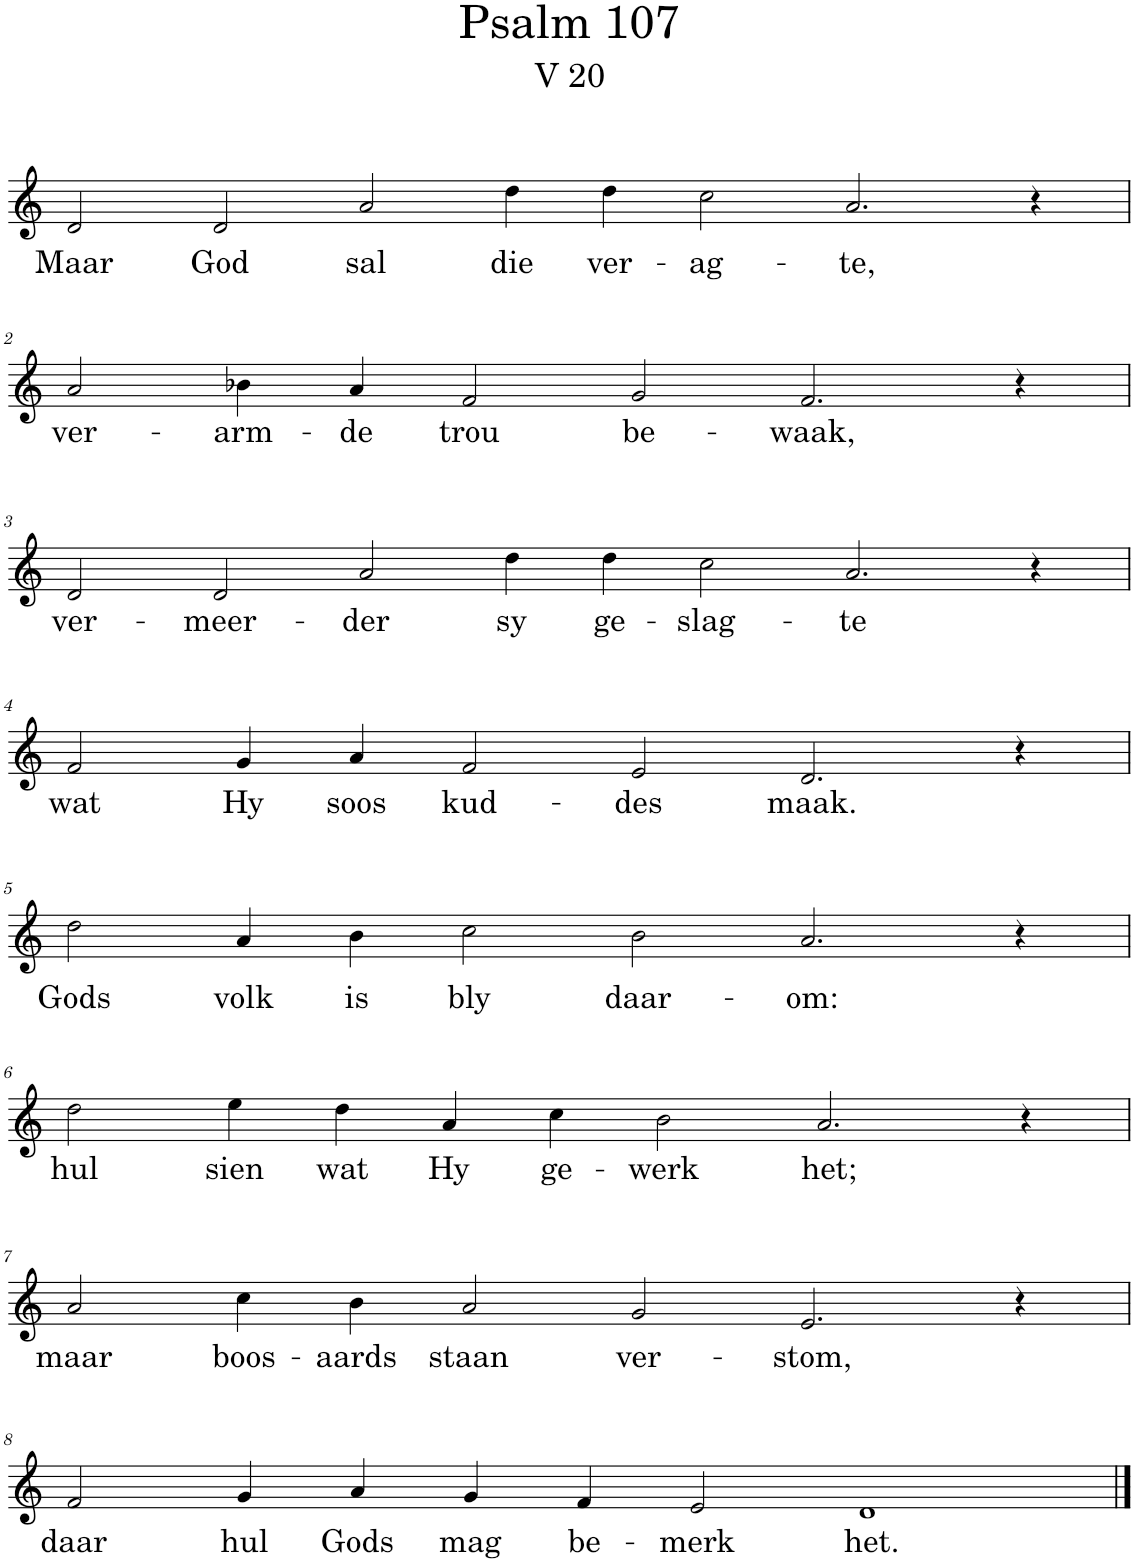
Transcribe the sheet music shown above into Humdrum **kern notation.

**kern	**text
*part1	*part1
*staff1	*staff1
*I"Pipe Organ	*
*I'Org.	*
*clefG2	*
*k[]	*
*M14/4	*
=1	=1
!	!LO:LY:b
2d/	Maar
!	!LO:LY:b
2d/	God
!	!LO:LY:b
2a/	sal
!	!LO:LY:b
4dd\	die
!	!LO:LY:b
4dd\	ver-
!	!LO:LY:b
2cc\	-ag-
!	!LO:LY:b
2.a/	-te,
4r	.
!!LO:LB:g=z
=2	=2
*M12/4	*
!	!LO:LY:b
2a/	ver-
!	!LO:LY:b
4b-X\	-arm-
!	!LO:LY:b
4a/	-de
!	!LO:LY:b
2f/	trou
!	!LO:LY:b
2g/	be-
!	!LO:LY:b
2.f/	-waak,
4r	.
!!LO:LB:g=z
=3	=3
*M14/4	*
!	!LO:LY:b
2d/	ver-
!	!LO:LY:b
2d/	-meer-
!	!LO:LY:b
2a/	-der
!	!LO:LY:b
4dd\	sy
!	!LO:LY:b
4dd\	ge-
!	!LO:LY:b
2cc\	-slag-
!	!LO:LY:b
2.a/	-te
4r	.
!!LO:LB:g=z
=4	=4
*M12/4	*
!	!LO:LY:b
2f/	wat
!	!LO:LY:b
4g/	Hy
!	!LO:LY:b
4a/	soos
!	!LO:LY:b
2f/	kud-
!	!LO:LY:b
2e/	-des
!	!LO:LY:b
2.d/	maak.
4r	.
!!LO:LB:g=z
=5	=5
!	!LO:LY:b
2dd\	Gods
!	!LO:LY:b
4a/	volk
!	!LO:LY:b
4b\	is
!	!LO:LY:b
2cc\	bly
!	!LO:LY:b
2b\	daar-
!	!LO:LY:b
2.a/	-om:
4r	.
!!LO:LB:g=z
=6	=6
!	!LO:LY:b
2dd\	hul
!	!LO:LY:b
4ee\	sien
!	!LO:LY:b
4dd\	wat
!	!LO:LY:b
4a/	Hy
!	!LO:LY:b
4cc\	ge-
!	!LO:LY:b
2b\	-werk
!	!LO:LY:b
2.a/	het;
4r	.
!!LO:LB:g=z
=7	=7
!	!LO:LY:b
2a/	maar
!	!LO:LY:b
4cc\	boos-
!	!LO:LY:b
4b\	-aards
!	!LO:LY:b
2a/	staan
!	!LO:LY:b
2g/	ver-
!	!LO:LY:b
2.e/	-stom,
4r	.
!!LO:LB:g=z
=8	=8
!	!LO:LY:b
2f/	daar
!	!LO:LY:b
4g/	hul
!	!LO:LY:b
4a/	Gods
!	!LO:LY:b
4g/	mag
!	!LO:LY:b
4f/	be-
!	!LO:LY:b
2e/	-merk
!	!LO:LY:b
1d	het.
==	==
*-	*-
